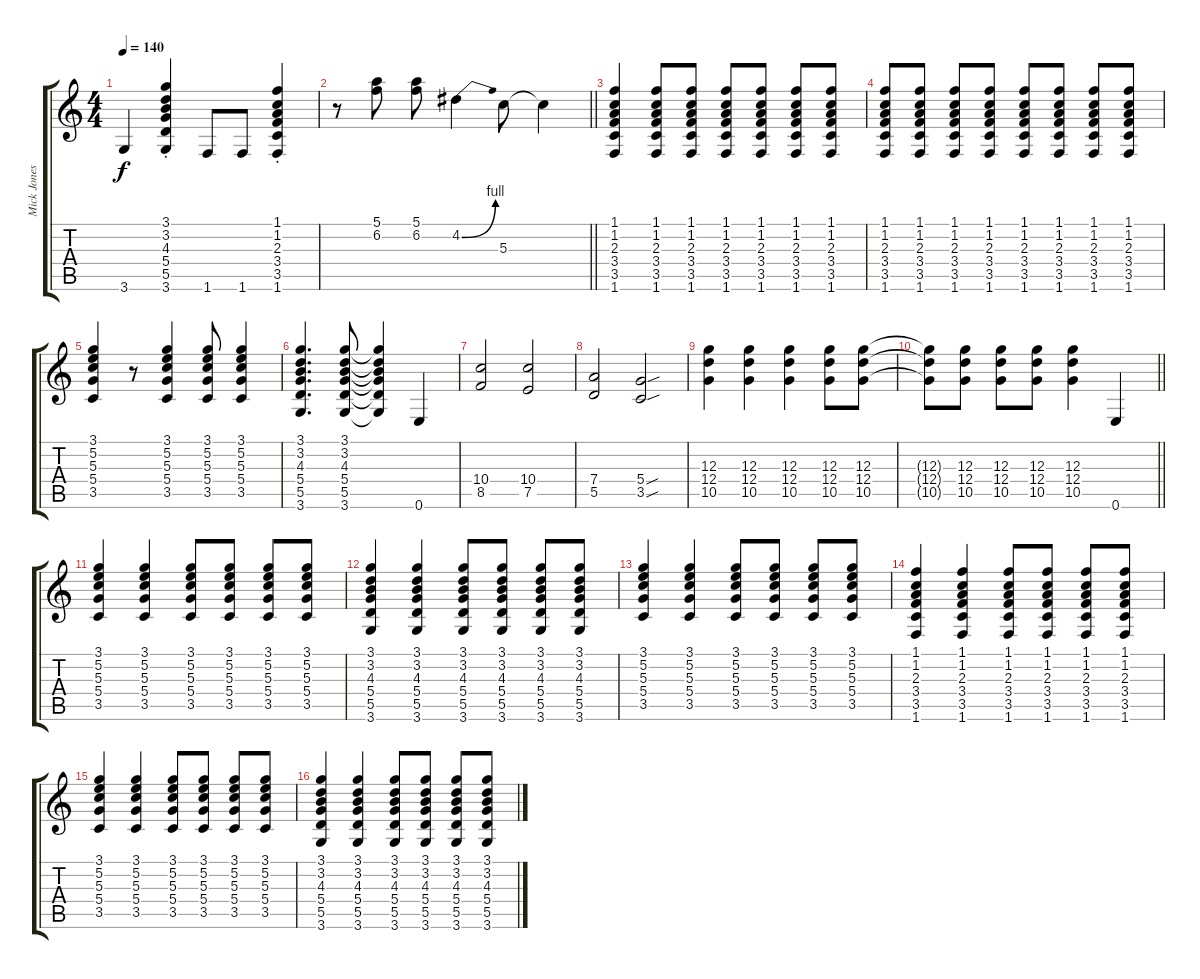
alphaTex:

\track ("Mick Jones" "Mick Jones") {instrument distortionguitar}
\staff {score tabs}
\tuning (E4 B3 G3 D3 A2 E2) {hide}
\ts (4 4)
\tempo 140
\clef g2
\ks c
3.6.4{dy f} (3.1{st} 3.2{st} 4.3{st} 5.4{st} 5.5{st} 3.6{st}).4 1.6.8 1.6.8 (1.1{st} 1.2{st} 2.3{st} 3.4{st} 3.5{st} 1.6{st}).4 |
\barLineRight lightlight
r.8 (5.1 6.2).8 (5.1 6.2).8 4.2{be (bend 0 0 60 4)}.4 5.3.8 5.3{t}.4 |
(1.1 1.2 2.3 3.4 3.5 1.6).4 (1.1 1.2 2.3 3.4 3.5 1.6).8 (1.1 1.2 2.3 3.4 3.5 1.6).8 (1.1 1.2 2.3 3.4 3.5 1.6).8 (1.1 1.2 2.3 3.4 3.5 1.6).8 (1.1 1.2 2.3 3.4 3.5 1.6).8 (1.1 1.2 2.3 3.4 3.5 1.6).8 |
(1.1 1.2 2.3 3.4 3.5 1.6).8 (1.1 1.2 2.3 3.4 3.5 1.6).8 (1.1 1.2 2.3 3.4 3.5 1.6).8 (1.1 1.2 2.3 3.4 3.5 1.6).8 (1.1 1.2 2.3 3.4 3.5 1.6).8 (1.1 1.2 2.3 3.4 3.5 1.6).8 (1.1 1.2 2.3 3.4 3.5 1.6).8 (1.1 1.2 2.3 3.4 3.5 1.6).8 |
(3.1 5.2 5.3 5.4 3.5).4 r.8 (3.1 5.2 5.3 5.4 3.5).4 (3.1 5.2 5.3 5.4 3.5).8 (3.1 5.2 5.3 5.4 3.5).4 |
(3.1 3.2 4.3 5.4 5.5 3.6).4{d} (3.1 3.2 4.3 5.4 5.5 3.6).8 (3.1{t} 3.2{t} 4.3{t} 5.4{t} 5.5{t} 3.6{t}).4 0.6.4 |
(10.4 8.5).2 (10.4 7.5).2 |
(7.4 5.5).2 (5.4{sou} 3.5{sou}).2 |
(12.3 12.4 10.5).4 (12.3 12.4 10.5).4 (12.3 12.4 10.5).4 (12.3 12.4 10.5).8 (12.3 12.4 10.5).8 |
\barLineRight lightlight
(12.3{t} 12.4{t} 10.5{t}).8 (12.3 12.4 10.5).8 (12.3 12.4 10.5).8 (12.3 12.4 10.5).8 (12.3 12.4 10.5).4 0.6.4 |
(3.1 5.2 5.3 5.4 3.5).4 (3.1 5.2 5.3 5.4 3.5).4 (3.1 5.2 5.3 5.4 3.5).8 (3.1 5.2 5.3 5.4 3.5).8 (3.1 5.2 5.3 5.4 3.5).8 (3.1 5.2 5.3 5.4 3.5).8 |
(3.1 3.2 4.3 5.4 5.5 3.6).4 (3.1 3.2 4.3 5.4 5.5 3.6).4 (3.1 3.2 4.3 5.4 5.5 3.6).8 (3.1 3.2 4.3 5.4 5.5 3.6).8 (3.1 3.2 4.3 5.4 5.5 3.6).8 (3.1 3.2 4.3 5.4 5.5 3.6).8 |
(3.1 5.2 5.3 5.4 3.5).4 (3.1 5.2 5.3 5.4 3.5).4 (3.1 5.2 5.3 5.4 3.5).8 (3.1 5.2 5.3 5.4 3.5).8 (3.1 5.2 5.3 5.4 3.5).8 (3.1 5.2 5.3 5.4 3.5).8 |
(1.1 1.2 2.3 3.4 3.5 1.6).4 (1.1 1.2 2.3 3.4 3.5 1.6).4 (1.1 1.2 2.3 3.4 3.5 1.6).8 (1.1 1.2 2.3 3.4 3.5 1.6).8 (1.1 1.2 2.3 3.4 3.5 1.6).8 (1.1 1.2 2.3 3.4 3.5 1.6).8 |
(3.1 5.2 5.3 5.4 3.5).4 (3.1 5.2 5.3 5.4 3.5).4 (3.1 5.2 5.3 5.4 3.5).8 (3.1 5.2 5.3 5.4 3.5).8 (3.1 5.2 5.3 5.4 3.5).8 (3.1 5.2 5.3 5.4 3.5).8 |
(3.1 3.2 4.3 5.4 5.5 3.6).4 (3.1 3.2 4.3 5.4 5.5 3.6).4 (3.1 3.2 4.3 5.4 5.5 3.6).8 (3.1 3.2 4.3 5.4 5.5 3.6).8 (3.1 3.2 4.3 5.4 5.5 3.6).8 (3.1 3.2 4.3 5.4 5.5 3.6).8
